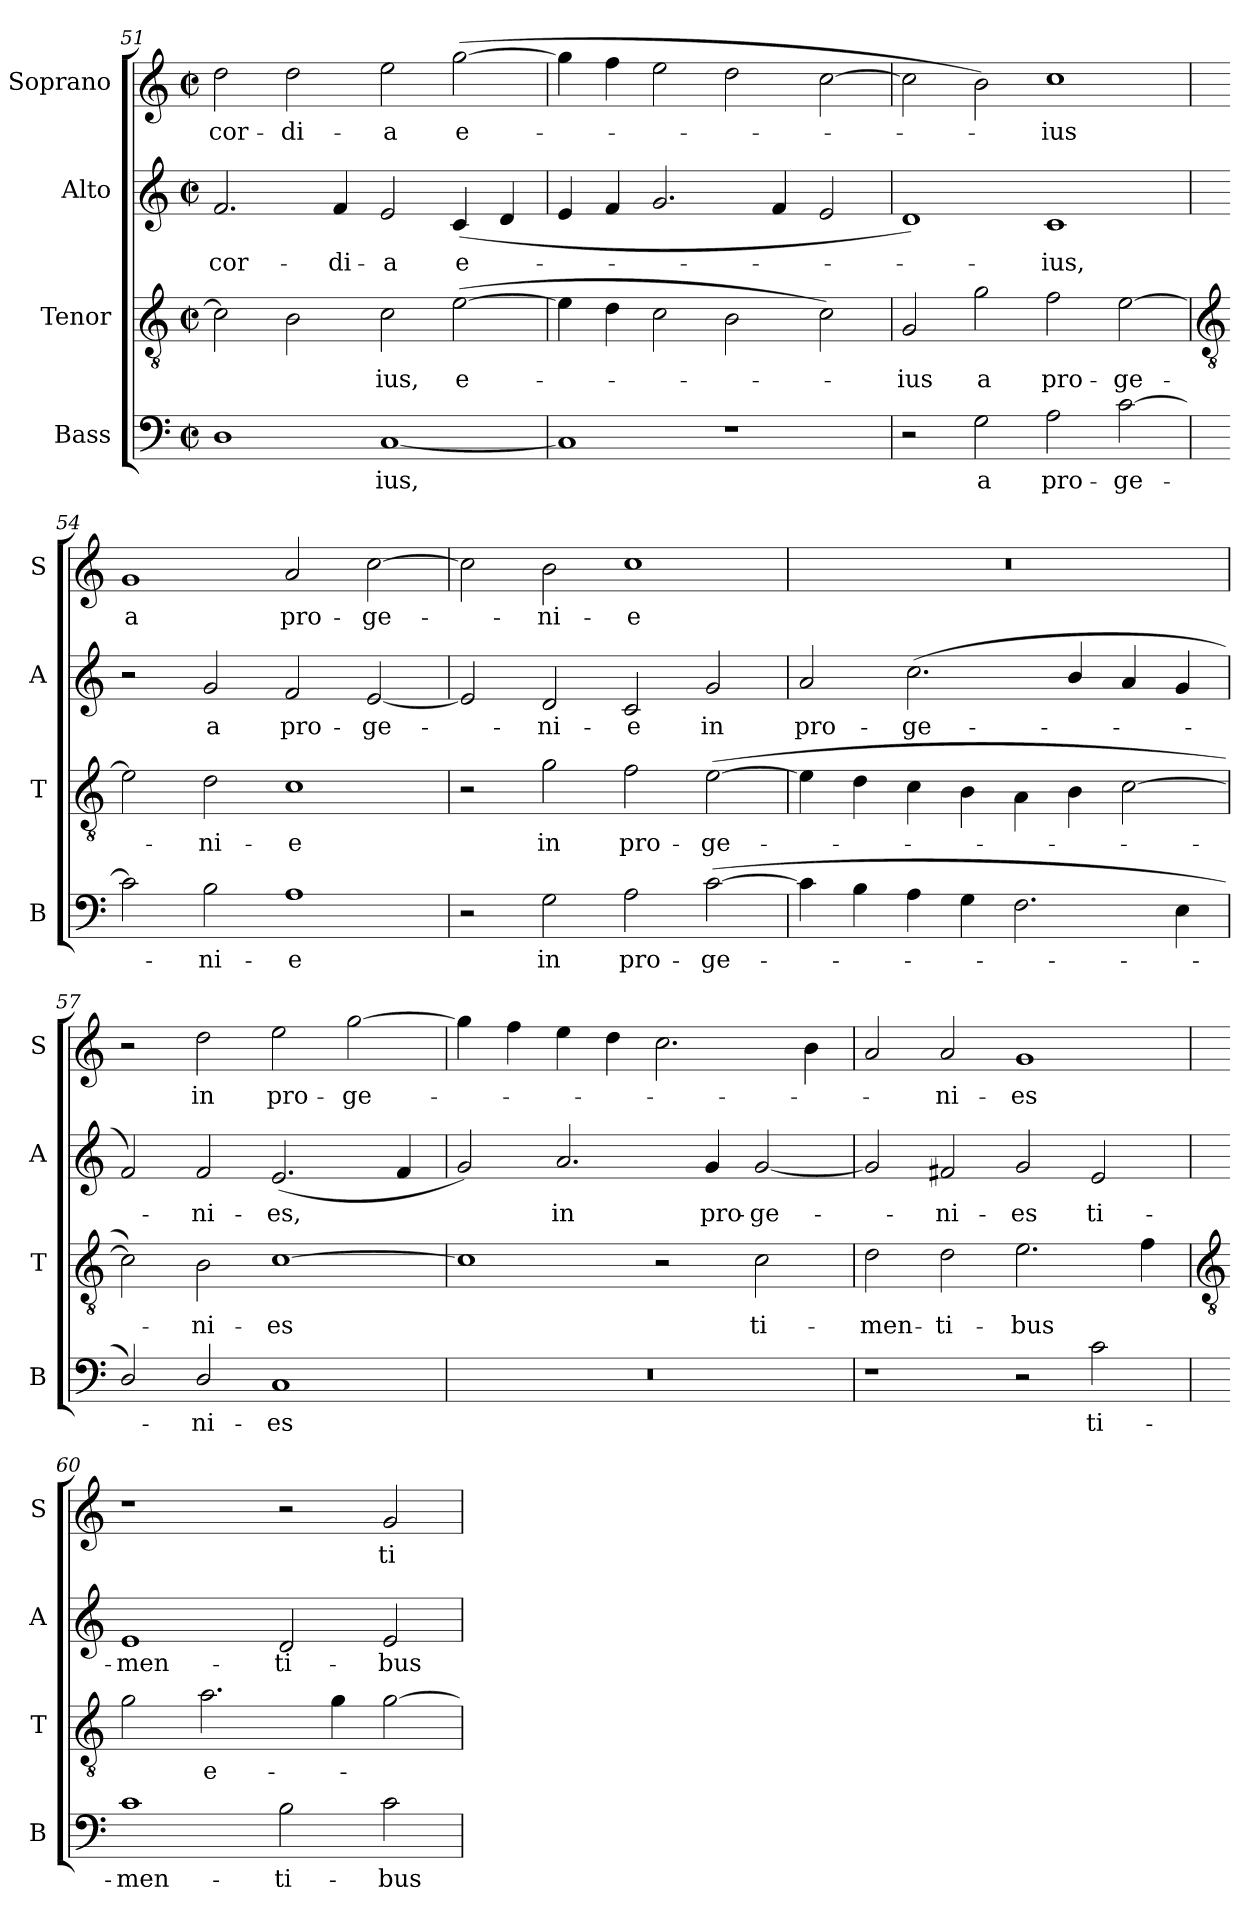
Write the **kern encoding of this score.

**kern	**text	**kern	**text	**kern	**text	**kern	**text
*part4	*part4	*part3	*part3	*part2	*part2	*part1	*part1
*staff4	*staff4	*staff3	*staff3	*staff2	*staff2	*staff1	*staff1
*I"Bass	*	*I"Tenor	*	*I"Alto	*	*I"Soprano	*
*I'B	*	*I'T	*	*I'A	*	*I'S	*
*clefF4	*	*clefGv2	*	*clefG2	*	*clefG2	*
*k[]	*	*k[]	*	*k[]	*	*k[]	*
*C:	*	*C:	*	*C:	*	*C:	*
*M4/2	*	*M4/2	*	*M4/2	*	*M4/2	*
*met(c|)	*	*met(c|)	*	*met(c|)	*	*met(c|)	*
=51	=51	=51	=51	=51	=51	=51	=51
!	!	!	!	!	!LO:LY:b	!	!LO:LY:b
1D	.	2c\]	.	2.f	-cor-	2dd	-cor-
!	!	!	!	!	!	!	!LO:LY:b
.	.	2B	.	.	.	2dd	-di-
!	!	!	!	!	!LO:LY:b	!	!
.	.	.	.	4f	-di-	.	.
!	!LO:LY:b	!	!LO:LY:b	!	!LO:LY:b	!	!LO:LY:b
[1C	ius,	2c	ius,	2e	-a	2ee	-a
!	!	!	!LO:LY:b	!	!LO:LY:b	!	!LO:LY:b
.	.	(>[2e	e-	(<4c	e-	(>[2gg	e-
.	.	.	.	4d	.	.	.
=52	=52	=52	=52	=52	=52	=52	=52
1C]	.	4e]	.	4e	.	4gg]	.
.	.	4d	.	4f	.	4ff	.
.	.	2c	.	2.g	.	2ee	.
1r	.	2B	.	.	.	2dd	.
.	.	.	.	4f	.	.	.
.	.	2c)	.	2e	.	[2cc	.
=53	=53	=53	=53	=53	=53	=53	=53
!	!	!	!LO:LY:b	!	!	!	!
2r	.	2G	ius	1d)	.	2cc]	.
!	!LO:LY:b	!	!LO:LY:b	!	!	!	!
2G	a	2g	a	.	.	2b)	.
!	!LO:LY:b	!	!LO:LY:b	!	!LO:LY:b	!	!LO:LY:b
2A	pro-	2f	pro-	1c	ius,	1cc	ius
!	!LO:LY:b	!	!LO:LY:b	!	!	!	!
[2c	-ge-	[2e	-ge-	.	.	.	.
!!LO:LB:g=z
=54	=54	=54	=54	=54	=54	=54	=54
*	*	*clefGv2	*	*	*	*	*
!	!	!	!	!	!	!	!LO:LY:b
2c]	.	2e]	.	2r	.	1g	a
!	!LO:LY:b	!	!LO:LY:b	!	!LO:LY:b	!	!
2B	ni-	2d	ni-	2g	a	.	.
!	!LO:LY:b	!	!LO:LY:b	!	!LO:LY:b	!	!LO:LY:b
1A	-e	1c	-e	2f	pro-	2a	pro-
!	!	!	!	!	!LO:LY:b	!	!LO:LY:b
.	.	.	.	[2e	-ge-	[2cc	-ge-
=55	=55	=55	=55	=55	=55	=55	=55
2r	.	2r	.	2e]	.	2cc]	.
!	!LO:LY:b	!	!LO:LY:b	!	!LO:LY:b	!	!LO:LY:b
2G	in	2g	in	2d	ni-	2b	ni-
!	!LO:LY:b	!	!LO:LY:b	!	!LO:LY:b	!	!LO:LY:b
2A	pro-	2f	pro-	2c	-e	1cc	-e
!	!LO:LY:b	!	!LO:LY:b	!	!LO:LY:b	!	!
(>[2c	-ge-	(>[2e	-ge-	2g	in	.	.
=56	=56	=56	=56	=56	=56	=56	=56
!	!	!	!	!	!LO:LY:b	!	!
4c]	.	4e]	.	2a	pro-	0r	.
4B	.	4d	.	.	.	.	.
!	!	!	!	!	!LO:LY:b	!	!
4A	.	4c	.	(<2.cc	-ge-	.	.
4G	.	4B\	.	.	.	.	.
2.F	.	4A\	.	.	.	.	.
.	.	4B	.	4b/	.	.	.
.	.	[2c	.	4a	.	.	.
4E	.	.	.	4g	.	.	.
=57	=57	=57	=57	=57	=57	=57	=57
2D/)	.	2c])	.	2f)	.	2r	.
!	!LO:LY:b	!	!LO:LY:b	!	!LO:LY:b	!	!LO:LY:b
2D/	ni-	2B	ni-	2f	ni-	2dd	in
!	!LO:LY:b	!	!LO:LY:b	!	!LO:LY:b	!	!LO:LY:b
1C	-es	[1c	-es	(<2.e	-es,	2ee	pro-
!	!	!	!	!	!	!	!LO:LY:b
.	.	.	.	.	.	[2gg	-ge-
.	.	.	.	4f	.	.	.
=58	=58	=58	=58	=58	=58	=58	=58
0r	.	1c]	.	2g)	.	4gg]	.
.	.	.	.	.	.	4ff	.
!	!	!	!	!	!LO:LY:b	!	!
.	.	.	.	2.a	in	4ee	.
.	.	.	.	.	.	4dd	.
.	.	2r	.	.	.	2.cc	.
!	!	!	!	!	!LO:LY:b	!	!
.	.	.	.	4g	pro-	.	.
!	!	!	!LO:LY:b	!	!LO:LY:b	!	!
.	.	2c	ti-	[2g	-ge-	.	.
.	.	.	.	.	.	4b	.
=59	=59	=59	=59	=59	=59	=59	=59
!	!	!	!LO:LY:b	!	!	!	!
1r	.	2d	-men-	2g]	.	2a	.
!	!	!	!LO:LY:b	!	!LO:LY:b	!	!LO:LY:b
.	.	2d	-ti-	2f#	ni-	2a	ni-
!	!	!	!LO:LY:b	!	!LO:LY:b	!	!LO:LY:b
2r	.	2.e	-bus	2g	-es	1g	-es
!	!LO:LY:b	!	!	!	!LO:LY:b	!	!
2c	ti-	.	.	2e	ti-	.	.
.	.	4f	.	.	.	.	.
!!LO:LB:g=z
=60	=60	=60	=60	=60	=60	=60	=60
*	*	*clefGv2	*	*	*	*	*
!	!LO:LY:b	!	!	!	!LO:LY:b	!	!
1c	-men-	2g	.	1e	-men-	1r	.
!	!	!	!LO:LY:b	!	!	!	!
.	.	2.a	e-	.	.	.	.
!	!LO:LY:b	!	!	!	!LO:LY:b	!	!
2B	-ti-	.	.	2d	-ti-	2r	.
.	.	4g	.	.	.	.	.
!	!LO:LY:b	!	!	!	!LO:LY:b	!	!LO:LY:b
2c	-bus	[2g	.	2e	-bus	2g	ti-
=	=	=	=	=	=	=	=
*-	*-	*-	*-	*-	*-	*-	*-
